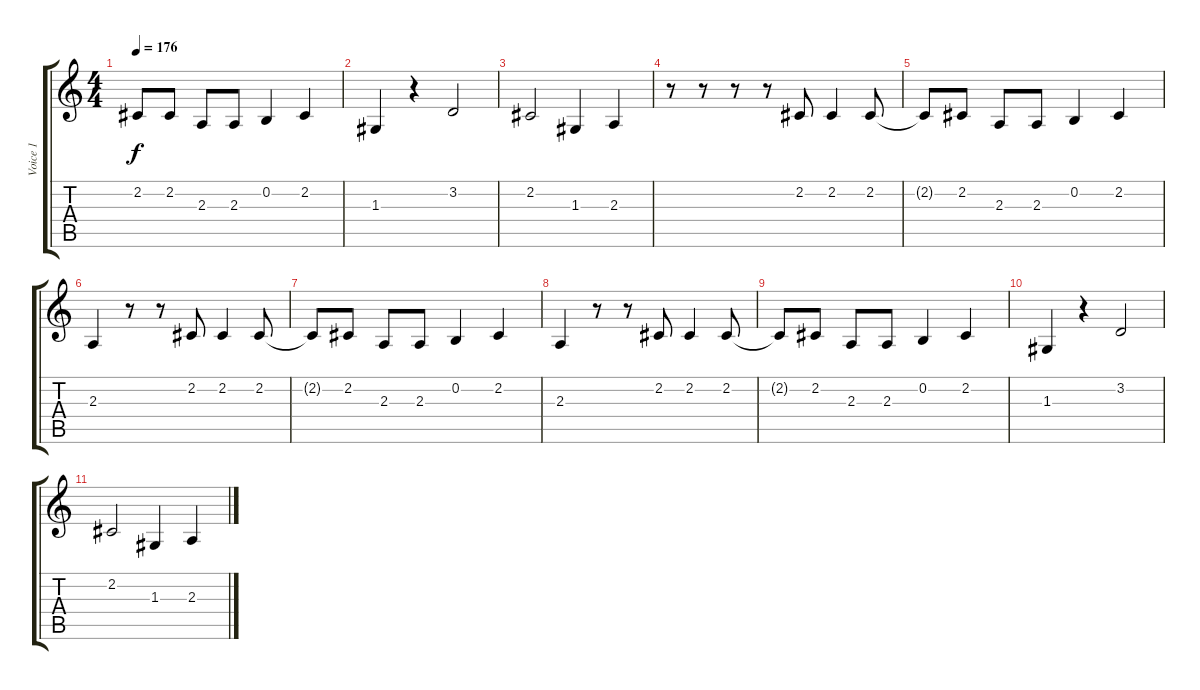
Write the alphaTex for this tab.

\track ("Voice 1" "Voice 1") {instrument lead8bassandlead}
\staff {score tabs}
\tuning (E4 B3 G3 D3 A2 E2) {hide}
\ts (4 4)
\tempo 176
\clef g2
\ks c
2.2{t}.8{dy f} 2.2.8 2.3.8 2.3.8 0.2.4 2.2.4 |
1.3.4 r.4 3.2.2 |
2.2.2 1.3.4 2.3.4 |
r.8 r.8 r.8 r.8 2.2.8 2.2.4 2.2.8 |
2.2{t}.8 2.2.8 2.3.8 2.3.8 0.2.4 2.2.4 |
2.3.4 r.8 r.8 2.2.8 2.2.4 2.2.8 |
2.2{t}.8 2.2.8 2.3.8 2.3.8 0.2.4 2.2.4 |
2.3.4 r.8 r.8 2.2.8 2.2.4 2.2.8 |
2.2{t}.8 2.2.8 2.3.8 2.3.8 0.2.4 2.2.4 |
1.3.4 r.4 3.2.2 |
2.2.2 1.3.4 2.3.4
